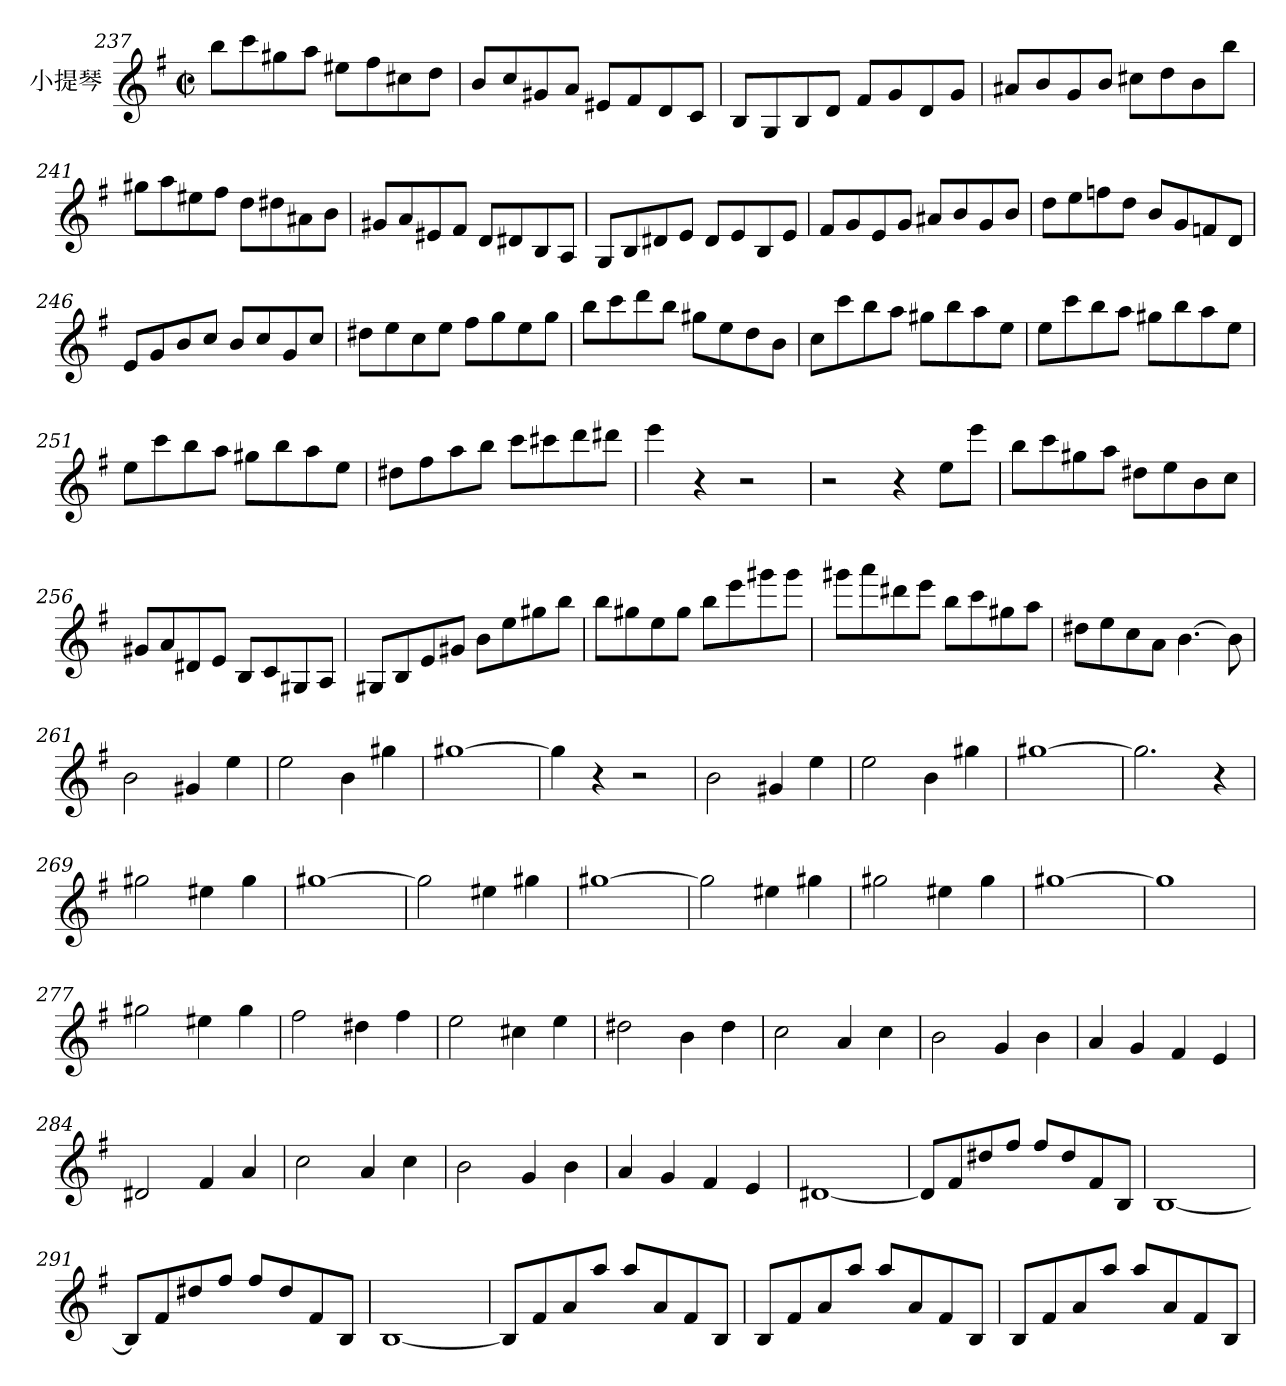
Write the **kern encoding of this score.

**kern
*part1
*staff1
*I"小提琴
*clefG2
*k[f#]
*M2/2
*met(c|)
=237
8bb\L
8ccc\
8gg#X\
8aa\J
8ee#X\L
8ff#\
8cc#X\
8dd\J
=238
8b/L
8cc/
8g#X/
8a/J
8e#X/L
8f#/
8d/
8c/J
=239
8B/L
8G/
8B/
8d/J
8f#/L
8g/
8d/
8g/J
!!LO:LB:g=z
=240
8a#X/L
8b/
8g/
8b/J
8cc#X\L
8dd\
8b\
8bb\J
=241
8gg#X\L
8aa\
8ee#X\
8ff#\J
8dd\L
8dd#X\
8a#X\
8b\J
=242
8g#X/L
8a/
8e#X/
8f#/J
8d/L
8d#X/
8B/
8A/J
=243
8G/L
8B/
8d#X/
8e/J
8d#/L
8e/
8B/
8e/J
=244
8f#/L
8g/
8e/
8g/J
8a#X/L
8b/
8g/
8b/J
!!LO:LB:g=z
=245
8dd\L
8ee\
8ffn\
8dd\J
8b/L
8g/
8fn/
8d/J
=246
8e/L
8g/
8b/
8cc/J
8b/L
8cc/
8g/
8cc/J
=247
8dd#X\L
8ee\
8cc\
8ee\J
8ff#\L
8gg\
8ee\
8gg\J
=248
8bb\L
8ccc\
8ddd\
8bb\J
8gg#X\L
8ee\
8dd\
8b\J
=249
8cc\L
8ccc\
8bb\
8aa\J
8gg#X\L
8bb\
8aa\
8ee\J
!!LO:LB:g=z
=250
8ee\L
8ccc\
8bb\
8aa\J
8gg#X\L
8bb\
8aa\
8ee\J
=251
8ee\L
8ccc\
8bb\
8aa\J
8gg#X\L
8bb\
8aa\
8ee\J
=252
8dd#X\L
8ff#\
8aa\
8bb\J
8ccc\L
8ccc#X\
8ddd\
8ddd#X\J
=253
4eee\
4r
2r
=254
2r
4r
8ee\L
8eee\J
=255
8bb\L
8ccc\
8gg#X\
8aa\J
8dd#X\L
8ee\
8b\
8cc\J
!!LO:LB:g=z
=256
8g#X/L
8a/
8d#X/
8e/J
8B/L
8c/
8G#X/
8A/J
=257
8G#X/L
8B/
8e/
8g#X/J
8b\L
8ee\
8gg#X\
8bb\J
=258
8bb\L
8gg#X\
8ee\
8gg#\J
8bb\L
8eee\
8ggg#X\
8ggg#\J
=259
8ggg#X\L
8aaa\
8ddd#X\
8eee\J
8bb\L
8ccc\
8gg#X\
8aa\J
=260
8dd#X\L
8ee\
8cc\
8a\J
[4.b\
8b\]
!!LO:LB:g=z
=261
2b\
4g#X/
4ee\
=262
2ee\
4b\
4gg#X\
=263
[1gg#X
=264
4gg#\]
4r
2r
=265
2b\
4g#X/
4ee\
=266
2ee\
4b\
4gg#X\
=267
[1gg#X
=268
2.gg#\]
4r
=269
2gg#X\
4ee#X\
4gg#\
=270
[1gg#X
=271
2gg#\]
4ee#X\
4gg#X\
=272
[1gg#X
!!LO:LB:g=z
=273
2gg#\]
4ee#X\
4gg#X\
=274
2gg#X\
4ee#X\
4gg#\
=275
[1gg#X
=276
1gg#]
=277
2gg#X\
4ee#X\
4gg#\
=278
2ff#\
4dd#X\
4ff#\
=279
2ee\
4cc#X\
4ee\
=280
2dd#X\
4b\
4dd#\
=281
2cc\
4a/
4cc\
=282
2b\
4g/
4b\
!!LO:LB:g=z
=283
4a/
4g/
4f#/
4e/
=284
2d#X/
4f#/
4a/
=285
2cc\
4a/
4cc\
=286
2b\
4g/
4b\
=287
4a/
4g/
4f#/
4e/
=288
[1d#X
=289
8d#/L]
8f#/
8dd#X/
8ff#/J
8ff#/L
8dd#/
8f#/
8B/J
=290
[1B
=291
8B/L]
8f#/
8dd#X/
8ff#/J
8ff#/L
8dd#/
8f#/
8B/J
!!LO:LB:g=z
=292
[1B
=293
8B/L]
8f#/
8a/
8aa/J
8aa/L
8a/
8f#/
8B/J
=294
8B/L
8f#/
8a/
8aa/J
8aa/L
8a/
8f#/
8B/J
=295
8B/L
8f#/
8a/
8aa/J
8aa/L
8a/
8f#/
8B/J
=
*-
